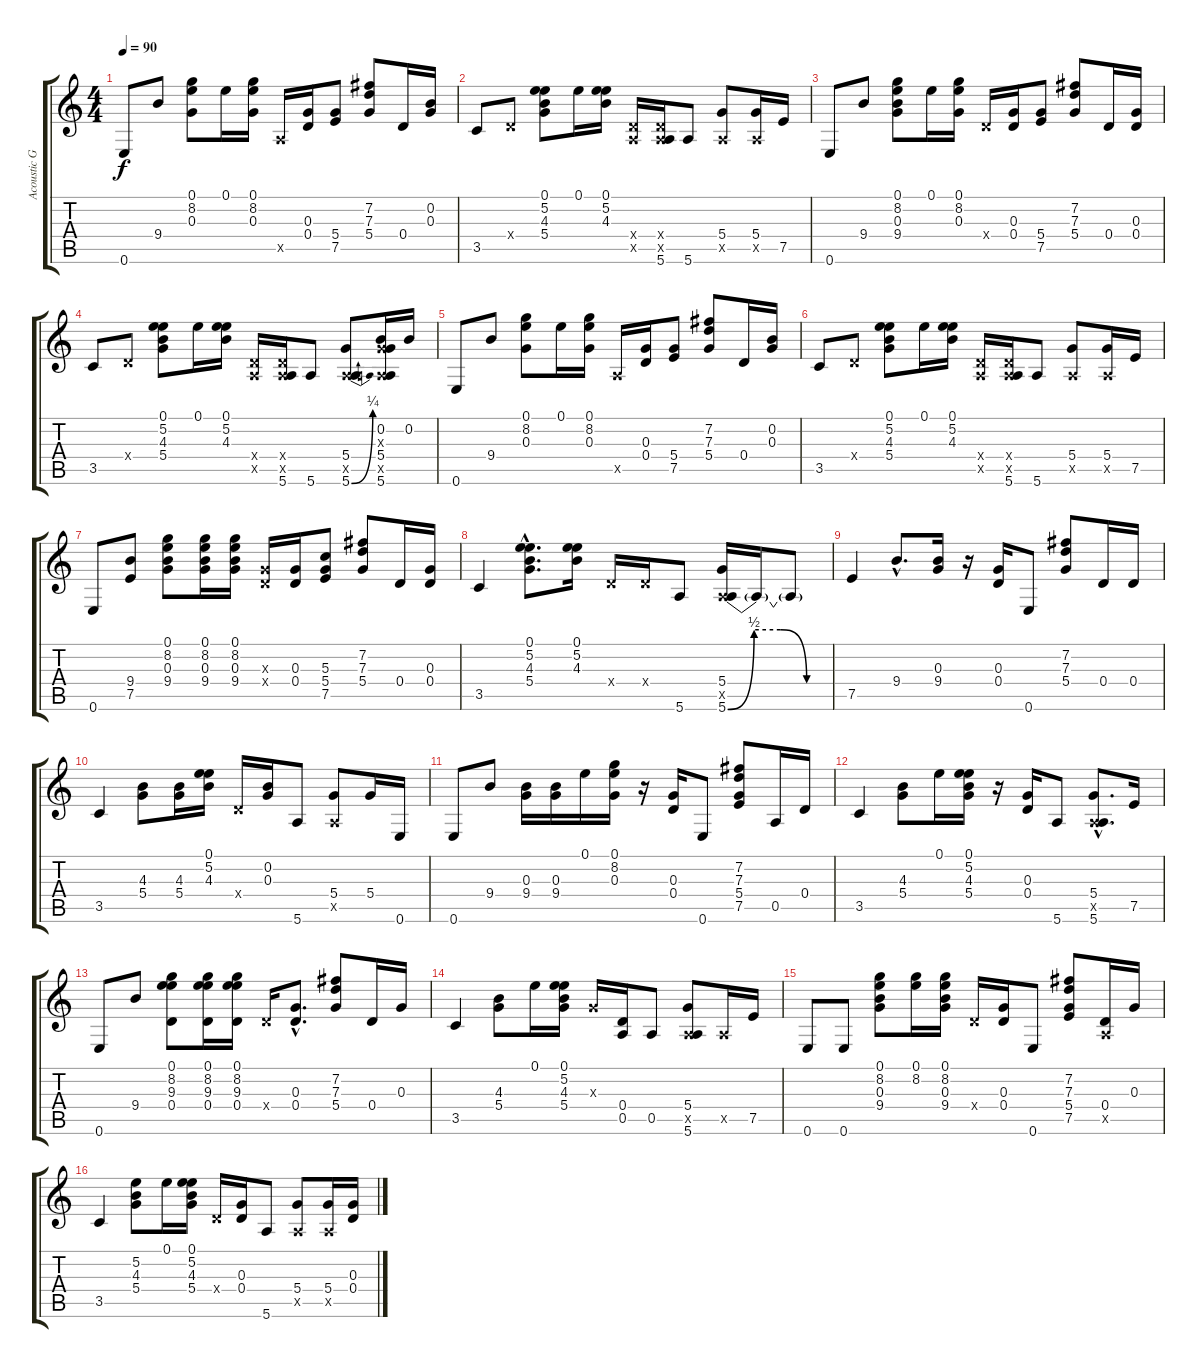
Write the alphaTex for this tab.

\track ("Acoustic Gtr." "Acoustic G") {instrument acousticguitarsteel}
\staff {score tabs}
\tuning (E4 B3 G3 D3 A2 E2) {hide}
\ts (4 4)
\tempo 90
\clef g2
\ks c
0.6.8{dy f instrument acousticguitarsteel} 9.4.8 (0.1 8.2 0.3).8 0.1.16 (0.1 8.2 0.3).16 0.5{x}.16 (0.3 0.4).16 (5.4 7.5).8 (7.2 7.3 5.4).8 0.4.16 (0.2 0.3).16 |
3.5.8 0.4{x}.8 (0.1 5.2 4.3 5.4).8 0.1.16 (0.1 5.2 4.3).16 (0.4{x} 0.5{x}).16 (0.4{x} 0.5{x} 5.6).16 5.6.8 (5.4 0.5{x}).8 (5.4 0.5{x}).16 7.5.16 |
0.6.8 9.4.8 (0.1 8.2 0.3 9.4).8 0.1.16 (0.1 8.2 0.3).16 0.4{x}.16 (0.3 0.4).16 (5.4 7.5).8 (7.2 7.3 5.4).8 0.4.16 (0.3 0.4).16 |
3.5.8 0.4{x}.8 (0.1 5.2 4.3 5.4).8 0.1.16 (0.1 5.2 4.3).16 (0.4{x} 0.5{x}).16 (0.4{x} 0.5{x} 5.6).16 5.6.8 (5.4 0.5{x} 5.6{be (bend 0 0 60 1)}).8 (0.2 0.3{x} 5.4 0.5{x} 5.6).16 0.2.16 |
0.6.8 9.4.8 (0.1 8.2 0.3).8 0.1.16 (0.1 8.2 0.3).16 0.5{x}.16 (0.3 0.4).16 (5.4 7.5).8 (7.2 7.3 5.4).8 0.4.16 (0.2 0.3).16 |
3.5.8 0.4{x}.8 (0.1 5.2 4.3 5.4).8 0.1.16 (0.1 5.2 4.3).16 (0.4{x} 0.5{x}).16 (0.4{x} 0.5{x} 5.6).16 5.6.8 (5.4 0.5{x}).8 (5.4 0.5{x}).16 7.5.16 |
0.6.8 (9.4 7.5).8 (0.1 8.2 0.3 9.4).8 (0.1 8.2 0.3 9.4).16 (0.1 8.2 0.3 9.4).16 (0.3{x} 0.4{x}).16 (0.3 0.4).16 (5.3 5.4 7.5).8 (7.2 7.3 5.4).8 0.4.16 (0.3 0.4).16 |
3.5.4 (0.1{hac} 5.2{hac} 4.3{hac} 5.4{hac}).8{d} (0.1 5.2 4.3).16 0.4{x}.16 0.4{x}.16 5.6.8 (5.4 0.5{x} 5.6{be (custom 0 0 15 2 30 2 45 0 60 0)}).16 5.6{t}.16 5.6{t}.8 |
7.5.4 9.4{hac}.8{d} (0.3 9.4).16 r.16 (0.3 0.4).16 0.6.8 (7.2 7.3 5.4).8 0.4.16 0.4.16 |
3.5.4 (4.3 5.4).8 (4.3 5.4).16 (0.1 5.2 4.3).16 0.4{x}.16 (0.2 0.3).16 5.6.8 (5.4 0.5{x}).8 5.4.16 0.6.16 |
0.6.8 9.4.8 (0.3 9.4).16 (0.3 9.4).16 0.1.16 (0.1 8.2 0.3).16 r.16 (0.3 0.4).16 0.6.8 (7.2 7.3 5.4 7.5).8 0.5.16 0.4.16 |
3.5.4 (4.3 5.4).8 0.1.16 (0.1 5.2 4.3 5.4).16 r.16 (0.3 0.4).16 5.6.8 (5.4{hac} 0.5{hac x} 5.6{hac}).8{d} 7.5.16 |
0.6.8 9.4.8 (0.1 8.2 9.3 0.4).8 (0.1 8.2 9.3 0.4).16 (0.1 8.2 9.3 0.4).16 0.4{x}.16 (0.3{hac} 0.4{hac}).8{d} (7.2 7.3 5.4).8 0.4.16 0.3.16 |
3.5.4 (4.3 5.4).8 0.1.16 (0.1 5.2 4.3 5.4).16 0.3{x}.16 (0.4 0.5).16 0.5.8 (5.4 0.5{x} 5.6).8 0.5{x}.16 7.5.16 |
0.6.8 0.6.8 (0.1 8.2 0.3 9.4).8 (0.1 8.2).16 (0.1 8.2 0.3 9.4).16 0.4{x}.16 (0.3 0.4).16 0.6.8 (7.2 7.3 5.4 7.5).8 (0.4 0.5{x}).16 0.3.16 |
3.5.4 (5.2 4.3 5.4).8 0.1.16 (0.1 5.2 4.3 5.4).16 0.4{x}.16 (0.3 0.4).16 5.6.8 (5.4 0.5{x}).8 (5.4 0.5{x}).16 (0.3 0.4).16
